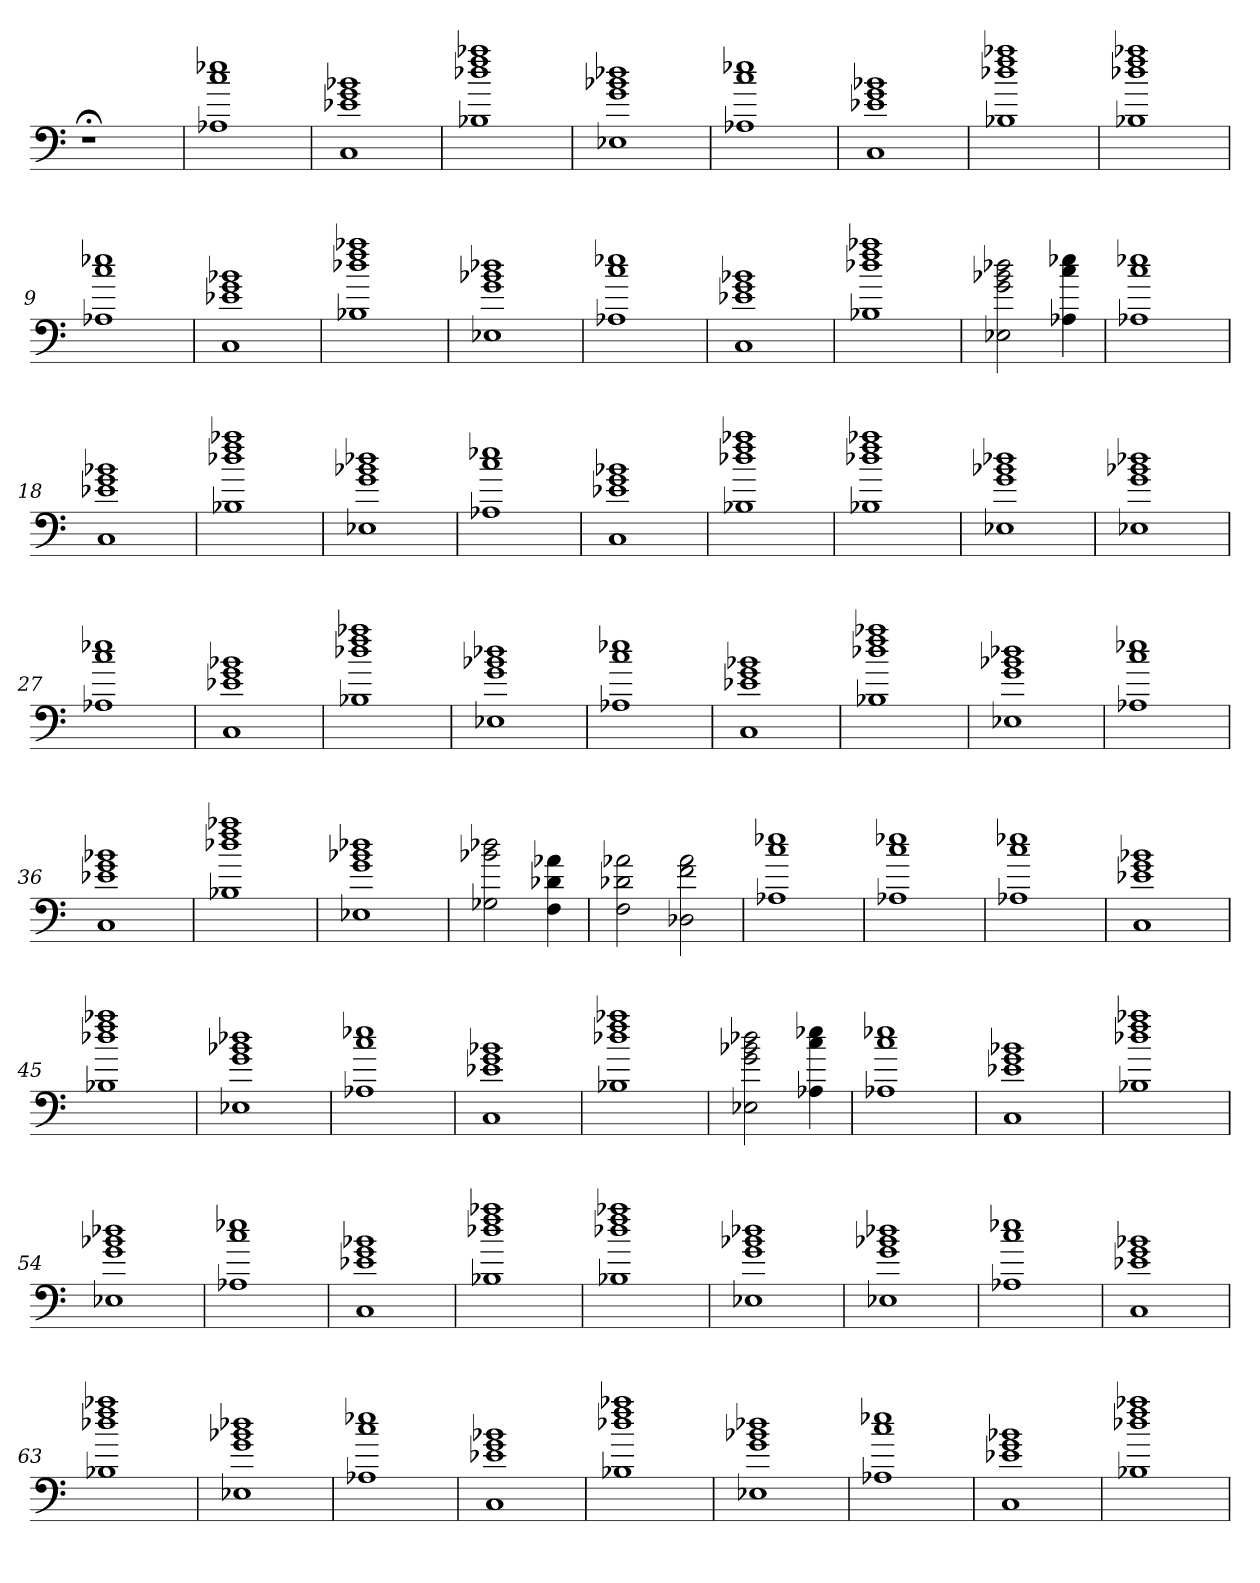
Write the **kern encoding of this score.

**kern
*part1
*staff1
=
1r;<
=1
1A-X 1cc 1ee-X
=2
1C 1e-X 1g 1b-X
=3
1B-X 1dd-X 1ff 1aa-X
=4
1E-X 1g 1b-X 1dd-X
=5
1A-X 1cc 1ee-X
=6
1C 1e-X 1g 1b-X
=7
1B-X 1dd-X 1ff 1aa-X
=8
1B-X 1dd-X 1ff 1aa-X
=9
1A-X 1cc 1ee-X
=10
1C 1e-X 1g 1b-X
=11
1B-X 1dd-X 1ff 1aa-X
=12
1E-X 1g 1b-X 1dd-X
=13
1A-X 1cc 1ee-X
=14
1C 1e-X 1g 1b-X
=15
1B-X 1dd-X 1ff 1aa-X
=16
2E-X 2g 2b-X 2dd-X
4A-X 4cc 4ee-X
=17
1A-X 1cc 1ee-X
=18
1C 1e-X 1g 1b-X
=19
1B-X 1dd-X 1ff 1aa-X
=20
1E-X 1g 1b-X 1dd-X
=21
1A-X 1cc 1ee-X
=22
1C 1e-X 1g 1b-X
=23
1B-X 1dd-X 1ff 1aa-X
=24
1B-X 1dd-X 1ff 1aa-X
=25
1E-X 1g 1b-X 1dd-X
=26
1E-X 1g 1b-X 1dd-X
=27
1A-X 1cc 1ee-X
=28
1C 1e-X 1g 1b-X
=29
1B-X 1dd-X 1ff 1aa-X
=30
1E-X 1g 1b-X 1dd-X
=31
1A-X 1cc 1ee-X
=32
1C 1e-X 1g 1b-X
=33
1B-X 1dd-X 1ff 1aa-X
=34
1E-X 1g 1b-X 1dd-X
=35
1A-X 1cc 1ee-X
=36
1C 1e-X 1g 1b-X
=37
1B-X 1dd-X 1ff 1aa-X
=38
1E-X 1g 1b-X 1dd-X
=39
2G-X 2b-X 2dd-X
4F 4d-X 4a-X
=40
2F 2d-X 2a-X
2D-X 2f 2a-
=41
1A-X 1cc 1ee-X
=42
1A-X 1cc 1ee-X
=43
1A-X 1cc 1ee-X
=44
1C 1e-X 1g 1b-X
=45
1B-X 1dd-X 1ff 1aa-X
=46
1E-X 1g 1b-X 1dd-X
=47
1A-X 1cc 1ee-X
=48
1C 1e-X 1g 1b-X
=49
1B-X 1dd-X 1ff 1aa-X
=50
2E-X 2g 2b-X 2dd-X
4A-X 4cc 4ee-X
=51
1A-X 1cc 1ee-X
=52
1C 1e-X 1g 1b-X
=53
1B-X 1dd-X 1ff 1aa-X
=54
1E-X 1g 1b-X 1dd-X
=55
1A-X 1cc 1ee-X
=56
1C 1e-X 1g 1b-X
=57
1B-X 1dd-X 1ff 1aa-X
=58
1B-X 1dd-X 1ff 1aa-X
=59
1E-X 1g 1b-X 1dd-X
=60
1E-X 1g 1b-X 1dd-X
=61
1A-X 1cc 1ee-X
=62
1C 1e-X 1g 1b-X
=63
1B-X 1dd-X 1ff 1aa-X
=64
1E-X 1g 1b-X 1dd-X
=65
1A-X 1cc 1ee-X
=66
1C 1e-X 1g 1b-X
=67
1B-X 1dd-X 1ff 1aa-X
=68
1E-X 1g 1b-X 1dd-X
=69
1A-X 1cc 1ee-X
=70
1C 1e-X 1g 1b-X
=71
1B-X 1dd-X 1ff 1aa-X
=
*-
